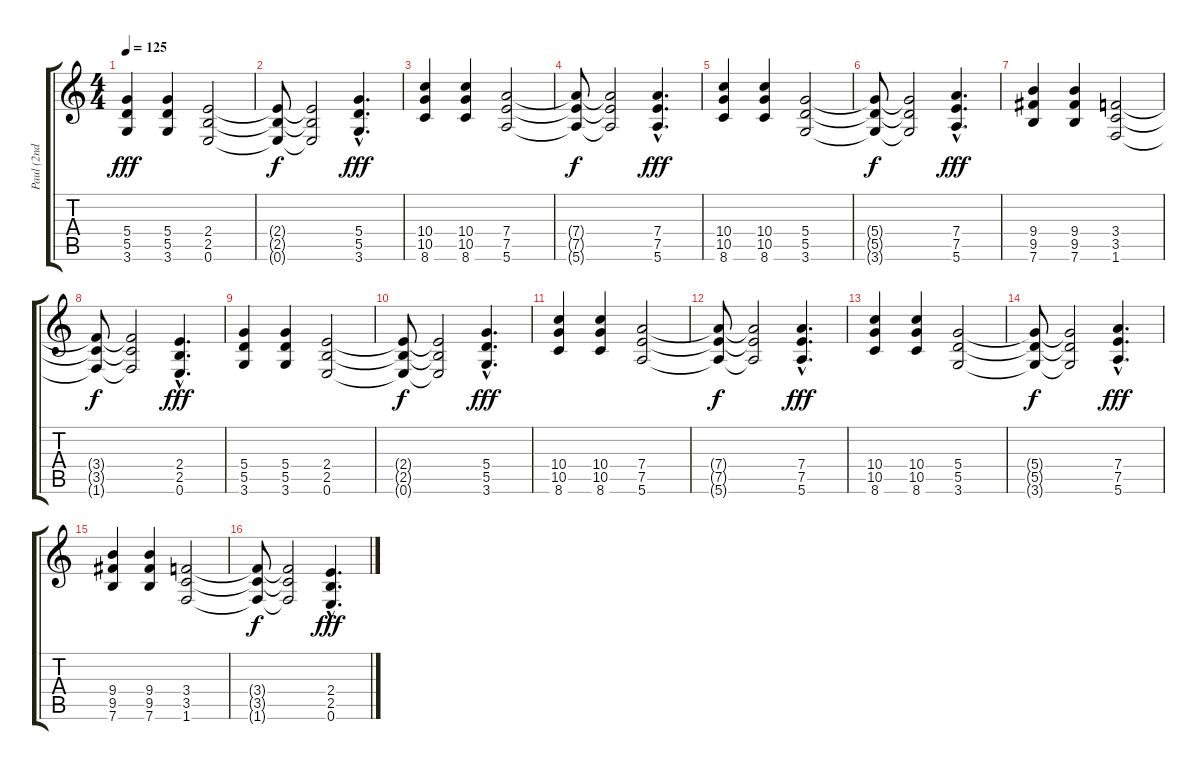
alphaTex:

\track ("Paul (2nd Guitar)" "Paul (2nd ") {instrument distortionguitar}
\staff {score tabs}
\tuning (E4 B3 G3 D3 A2 E2) {hide}
\ts (4 4)
\tempo 125
\clef g2
\ks c
(5.4 5.5 3.6).4{dy fff} (5.4 5.5 3.6).4 (2.4 2.5 0.6).2 |
(2.4{t} 2.5{t} 0.6{t}).8{dy f} (2.4{t} 2.5{t} 0.6{t}).2 (5.4{hac} 5.5{hac} 3.6{hac}).4{d dy fff} |
(10.4 10.5 8.6).4 (10.4 10.5 8.6).4 (7.4 7.5 5.6).2 |
(7.4{t} 7.5{t} 5.6{t}).8{dy f} (7.4{t} 7.5{t} 5.6{t}).2 (7.4{hac} 7.5{hac} 5.6{hac}).4{d dy fff} |
(10.4 10.5 8.6).4 (10.4 10.5 8.6).4 (5.4 5.5 3.6).2 |
(5.4{t} 5.5{t} 3.6{t}).8{dy f} (5.4{t} 5.5{t} 3.6{t}).2 (7.4{hac} 7.5{hac} 5.6{hac}).4{d dy fff} |
(9.4 9.5 7.6).4 (9.4 9.5 7.6).4 (3.4 3.5 1.6).2 |
(3.4{t} 3.5{t} 1.6{t}).8{dy f} (3.4{t} 3.5{t} 1.6{t}).2 (2.4{hac} 2.5{hac} 0.6{hac}).4{d dy fff} |
(5.4 5.5 3.6).4 (5.4 5.5 3.6).4 (2.4 2.5 0.6).2 |
(2.4{t} 2.5{t} 0.6{t}).8{dy f} (2.4{t} 2.5{t} 0.6{t}).2 (5.4{hac} 5.5{hac} 3.6{hac}).4{d dy fff} |
(10.4 10.5 8.6).4 (10.4 10.5 8.6).4 (7.4 7.5 5.6).2 |
(7.4{t} 7.5{t} 5.6{t}).8{dy f} (7.4{t} 7.5{t} 5.6{t}).2 (7.4{hac} 7.5{hac} 5.6{hac}).4{d dy fff} |
(10.4 10.5 8.6).4 (10.4 10.5 8.6).4 (5.4 5.5 3.6).2 |
(5.4{t} 5.5{t} 3.6{t}).8{dy f} (5.4{t} 5.5{t} 3.6{t}).2 (7.4{hac} 7.5{hac} 5.6{hac}).4{d dy fff} |
(9.4 9.5 7.6).4 (9.4 9.5 7.6).4 (3.4 3.5 1.6).2 |
(3.4{t} 3.5{t} 1.6{t}).8{dy f} (3.4{t} 3.5{t} 1.6{t}).2 (2.4{hac} 2.5{hac} 0.6{hac}).4{d dy fff}
